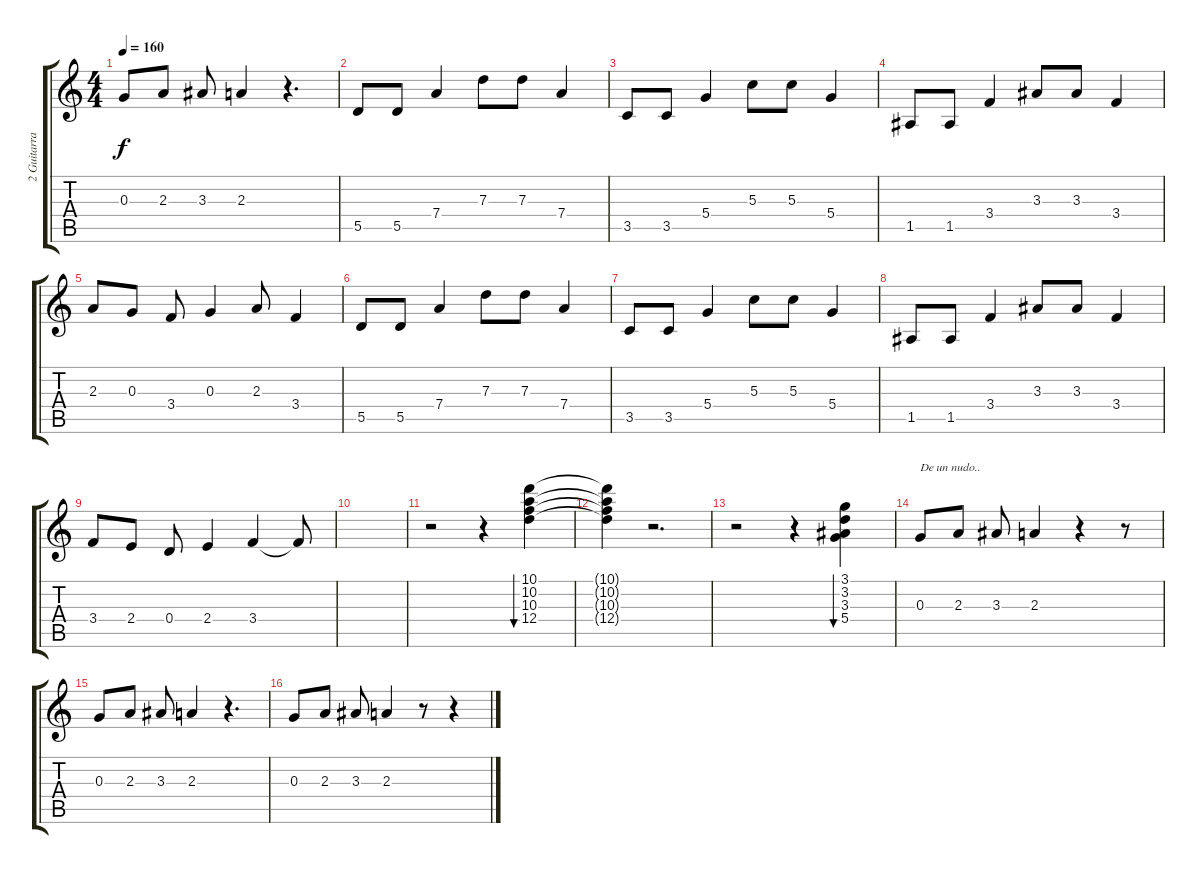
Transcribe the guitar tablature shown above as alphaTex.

\track ("2 Guitarra" "2 Guitarra") {instrument electricguitarclean}
\staff {score tabs}
\tuning (E4 B3 G3 D3 A2 E2) {hide}
\ts (4 4)
\tempo 160
\clef g2
\ks c
0.3.8{dy f} 2.3.8 3.3.8 2.3.4 r.4{d} |
5.5.8 5.5.8 7.4.4 7.3.8 7.3.8 7.4.4 |
3.5.8 3.5.8 5.4.4 5.3.8 5.3.8 5.4.4 |
1.5.8 1.5.8 3.4.4 3.3.8 3.3.8 3.4.4 |
2.3.8 0.3.8 3.4.8 0.3.4 2.3.8 3.4.4 |
5.5.8 5.5.8 7.4.4 7.3.8 7.3.8 7.4.4 |
3.5.8 3.5.8 5.4.4 5.3.8 5.3.8 5.4.4 |
1.5.8 1.5.8 3.4.4 3.3.8 3.3.8 3.4.4 |
3.4.8 2.4.8 0.4.8 2.4.4 3.4.4 3.4{t}.8 |
|
r.2 r.4 (10.1 10.2 10.3 12.4).4{bu 240} |
(10.1{t} 10.2{t} 10.3{t} 12.4{t}).4 r.2{d} |
r.2 r.4 (3.1 3.2 3.3 5.4).4{bu 120} |
0.3.8{txt "De un nudo.." volume 16} 2.3.8 3.3.8 2.3.4 r.4 r.8 |
0.3.8 2.3.8 3.3.8 2.3.4 r.4{d} |
0.3.8 2.3.8 3.3.8 2.3.4 r.8 r.4
